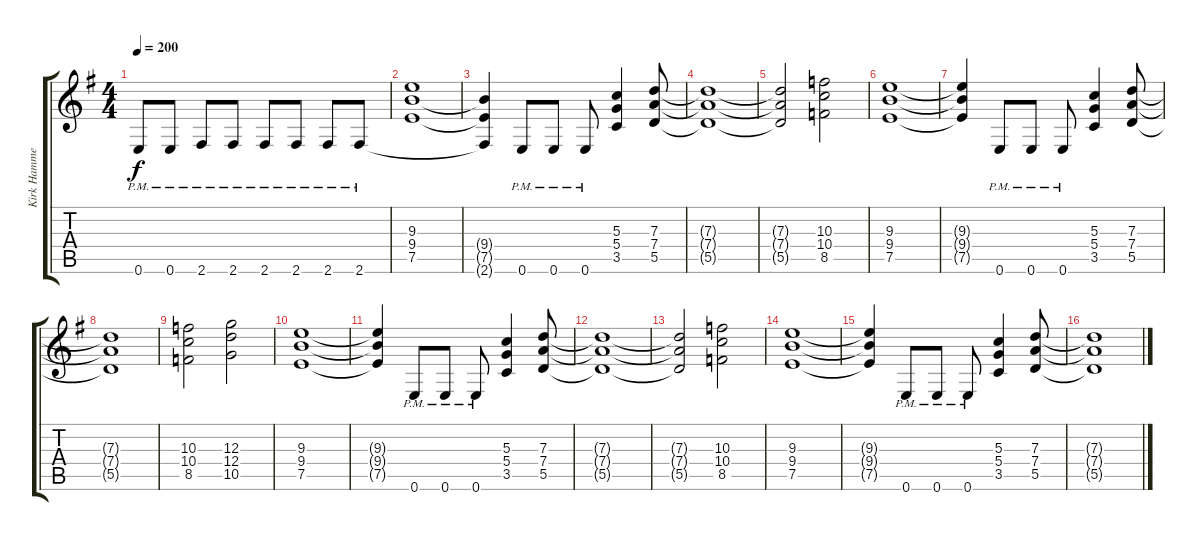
\track ("Kirk Hammett" "Kirk Hamme") {instrument overdrivenguitar}
\staff {score tabs}
\tuning (E4 B3 G3 D3 A2 E2) {hide}
\ts (4 4)
\tempo 200
\clef g2
\ks g
0.6{pm}.8{dy f} 0.6{pm}.8 2.6{pm}.8 2.6{pm}.8 2.6{pm}.8 2.6{pm}.8 2.6{pm}.8 2.6{pm}.8 |
(9.3 9.4 7.5).1 |
(9.4{t} 7.5{t} 2.6{t}).4 0.6{pm}.8 0.6{pm}.8 0.6{pm}.8 (5.3 5.4 3.5).4 (7.3 7.4 5.5).8 |
(7.3{t} 7.4{t} 5.5{t}).1 |
(7.3{t} 7.4{t} 5.5{t}).2 (10.3 10.4 8.5).2 |
(9.3 9.4 7.5).1 |
(9.3{t} 9.4{t} 7.5{t}).4 0.6{pm}.8 0.6{pm}.8 0.6{pm}.8 (5.3 5.4 3.5).4 (7.3 7.4 5.5).8 |
(7.3{t} 7.4{t} 5.5{t}).1 |
(10.3 10.4 8.5).2 (12.3 12.4 10.5).2 |
(9.3 9.4 7.5).1 |
(9.3{t} 9.4{t} 7.5{t}).4 0.6{pm}.8 0.6{pm}.8 0.6{pm}.8 (5.3 5.4 3.5).4 (7.3 7.4 5.5).8 |
(7.3{t} 7.4{t} 5.5{t}).1 |
(7.3{t} 7.4{t} 5.5{t}).2 (10.3 10.4 8.5).2 |
(9.3 9.4 7.5).1 |
(9.3{t} 9.4{t} 7.5{t}).4 0.6{pm}.8 0.6{pm}.8 0.6{pm}.8 (5.3 5.4 3.5).4 (7.3 7.4 5.5).8 |
(7.3{t} 7.4{t} 5.5{t}).1
